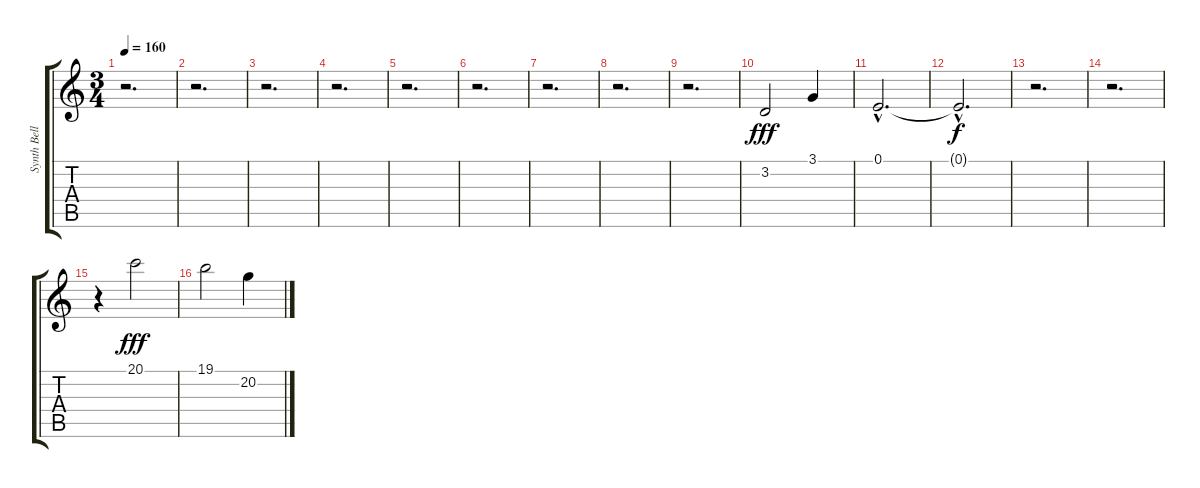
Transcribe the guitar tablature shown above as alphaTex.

\track ("Synth Bells" "Synth Bell") {instrument celesta}
\staff {score tabs}
\tuning (E4 B3 G3 D3 A2 E2) {hide}
\ts (3 4)
\tempo 160
\clef g2
\ks c
r.2{d dy fff} |
r.2{d} |
r.2{d} |
r.2{d} |
r.2{d} |
r.2{d} |
r.2{d} |
r.2{d} |
r.2{d} |
3.2.2{volume 11} 3.1.4 |
0.1{hac}.2{d} |
0.1{hac t}.2{d dy f} |
r.2{d} |
r.2{d} |
r.4 20.1.2{dy fff} |
19.1.2 20.2.4
